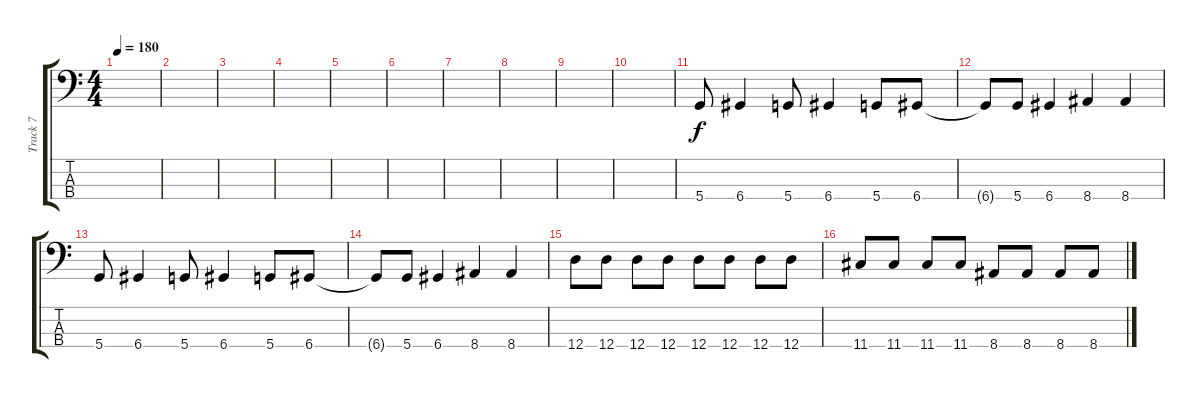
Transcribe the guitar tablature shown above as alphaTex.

\track ("Track 7" "Track 7") {instrument electricbassfinger}
\staff {score tabs}
\tuning (G2 D2 A1 D1) {hide}
\ts (4 4)
\tempo 180
\clef f4
\ks c
|
|
|
|
|
|
|
|
|
|
5.4.8 6.4.4 5.4.8 6.4.4 5.4.8 6.4.8 |
6.4{t}.8 5.4.8 6.4.4 8.4.4 8.4.4 |
5.4.8 6.4.4 5.4.8 6.4.4 5.4.8 6.4.8 |
6.4{t}.8 5.4.8 6.4.4 8.4.4 8.4.4 |
12.4.8 12.4.8 12.4.8 12.4.8 12.4.8 12.4.8 12.4.8 12.4.8 |
11.4.8 11.4.8 11.4.8 11.4.8 8.4.8 8.4.8 8.4.8 8.4.8
